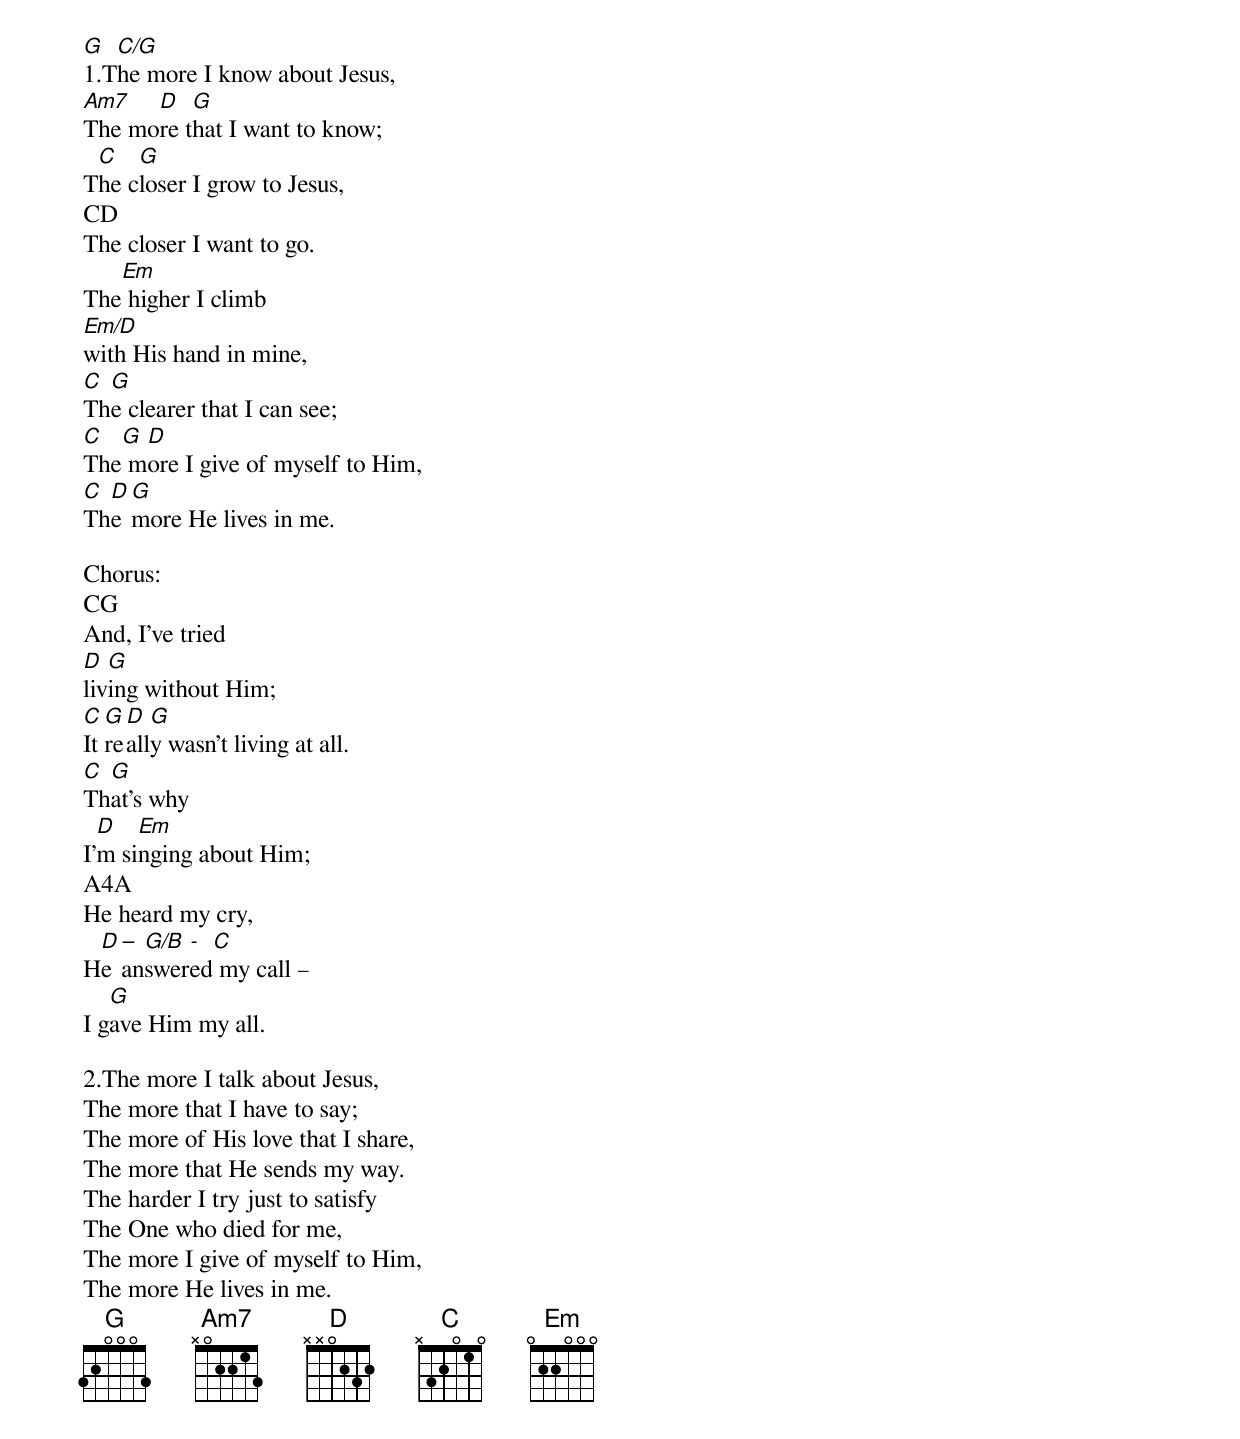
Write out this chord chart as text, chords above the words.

G  C/G
1.The more I know about Jesus,
Am7   D   G
The more that I want to know;
 C   G
The closer I grow to Jesus,
CD
The closer I want to go.
   Em
The higher I climb
Em/D
with His hand in mine,
C G
The clearer that I can see;
C  G D
The more I give of myself to Him,
C D G
The more He lives in me.

Chorus:
CG
And, I’ve tried
D  G
living without Him;
C  G D  G
It really wasn’t living at all.
C G
That’s why
  D   Em
I’m singing about Him;
A4A
He heard my cry,
 D – G/B - C
He answered my call –
   G
I gave Him my all.

2.The more I talk about Jesus,
The more that I have to say;
The more of His love that I share,
The more that He sends my way.
The harder I try just to satisfy
The One who died for me,
The more I give of myself to Him,
The more He lives in me.
